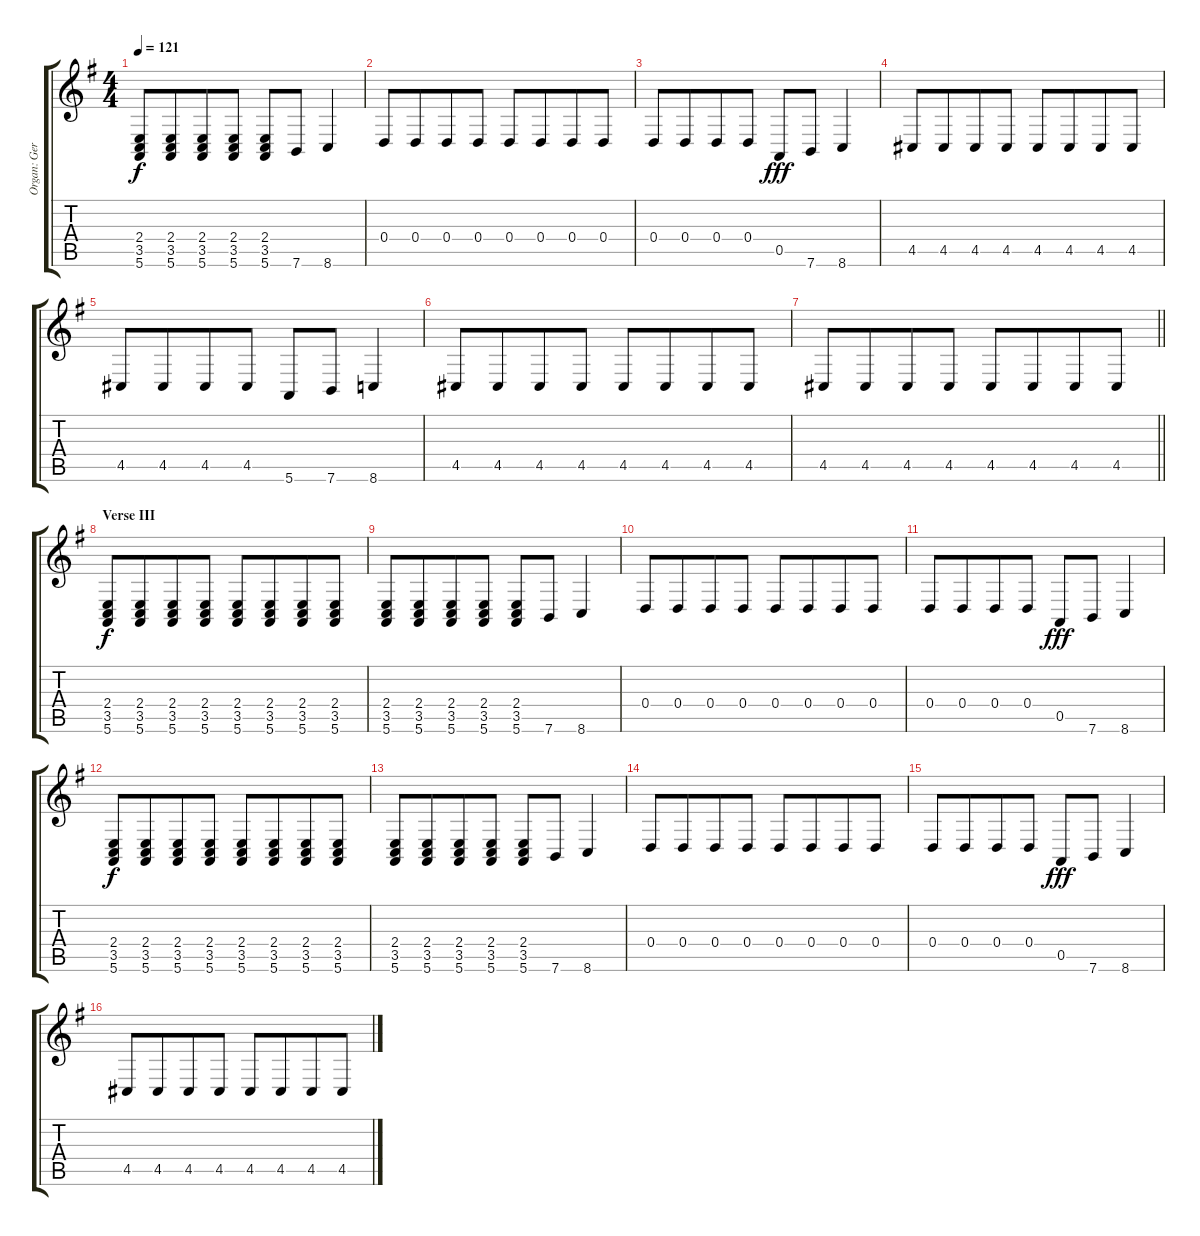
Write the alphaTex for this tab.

\track ("Organ: Gerald" "Organ: Ger") {instrument drawbarorgan}
\staff {score tabs}
\tuning (E4 B3 G3 D3 A2 E2) {hide}
\ts (4 4)
\tempo 121
\clef g2
\ks g
(2.4 3.5 5.6).8{dy f} (2.4 3.5 5.6).8{beam merge} (2.4 3.5 5.6).8 (2.4 3.5 5.6).8 (2.4 3.5 5.6).8 7.6.8{beam merge} 8.6.4 |
0.4.8 0.4.8{beam merge} 0.4.8 0.4.8 0.4.8 0.4.8{beam merge} 0.4.8 0.4.8 |
0.4.8 0.4.8{beam merge} 0.4.8 0.4.8 0.5.8{dy fff} 7.6.8{beam merge} 8.6.4 |
4.5.8 4.5.8{beam merge} 4.5.8 4.5.8 4.5.8 4.5.8{beam merge} 4.5.8 4.5.8 |
4.5.8 4.5.8{beam merge} 4.5.8 4.5.8 5.6.8 7.6.8{beam merge} 8.6.4 |
4.5.8 4.5.8{beam merge} 4.5.8 4.5.8 4.5.8 4.5.8{beam merge} 4.5.8 4.5.8 |
\barLineRight lightlight
4.5.8 4.5.8{beam merge} 4.5.8 4.5.8 4.5.8 4.5.8{beam merge} 4.5.8 4.5.8 |
\section ("" "Verse III")
(2.4 3.5 5.6).8{dy f} (2.4 3.5 5.6).8{beam merge} (2.4 3.5 5.6).8 (2.4 3.5 5.6).8 (2.4 3.5 5.6).8 (2.4 3.5 5.6).8{beam merge} (2.4 3.5 5.6).8 (2.4 3.5 5.6).8 |
(2.4 3.5 5.6).8 (2.4 3.5 5.6).8{beam merge} (2.4 3.5 5.6).8 (2.4 3.5 5.6).8 (2.4 3.5 5.6).8 7.6.8{beam merge} 8.6.4 |
0.4.8 0.4.8{beam merge} 0.4.8 0.4.8 0.4.8 0.4.8{beam merge} 0.4.8 0.4.8 |
0.4.8 0.4.8{beam merge} 0.4.8 0.4.8 0.5.8{dy fff} 7.6.8{beam merge} 8.6.4 |
(2.4 3.5 5.6).8{dy f} (2.4 3.5 5.6).8{beam merge} (2.4 3.5 5.6).8 (2.4 3.5 5.6).8 (2.4 3.5 5.6).8 (2.4 3.5 5.6).8{beam merge} (2.4 3.5 5.6).8 (2.4 3.5 5.6).8 |
(2.4 3.5 5.6).8 (2.4 3.5 5.6).8{beam merge} (2.4 3.5 5.6).8 (2.4 3.5 5.6).8 (2.4 3.5 5.6).8 7.6.8{beam merge} 8.6.4 |
0.4.8 0.4.8{beam merge} 0.4.8 0.4.8 0.4.8 0.4.8{beam merge} 0.4.8 0.4.8 |
0.4.8 0.4.8{beam merge} 0.4.8 0.4.8 0.5.8{dy fff} 7.6.8{beam merge} 8.6.4 |
4.5.8 4.5.8{beam merge} 4.5.8 4.5.8 4.5.8 4.5.8{beam merge} 4.5.8 4.5.8
